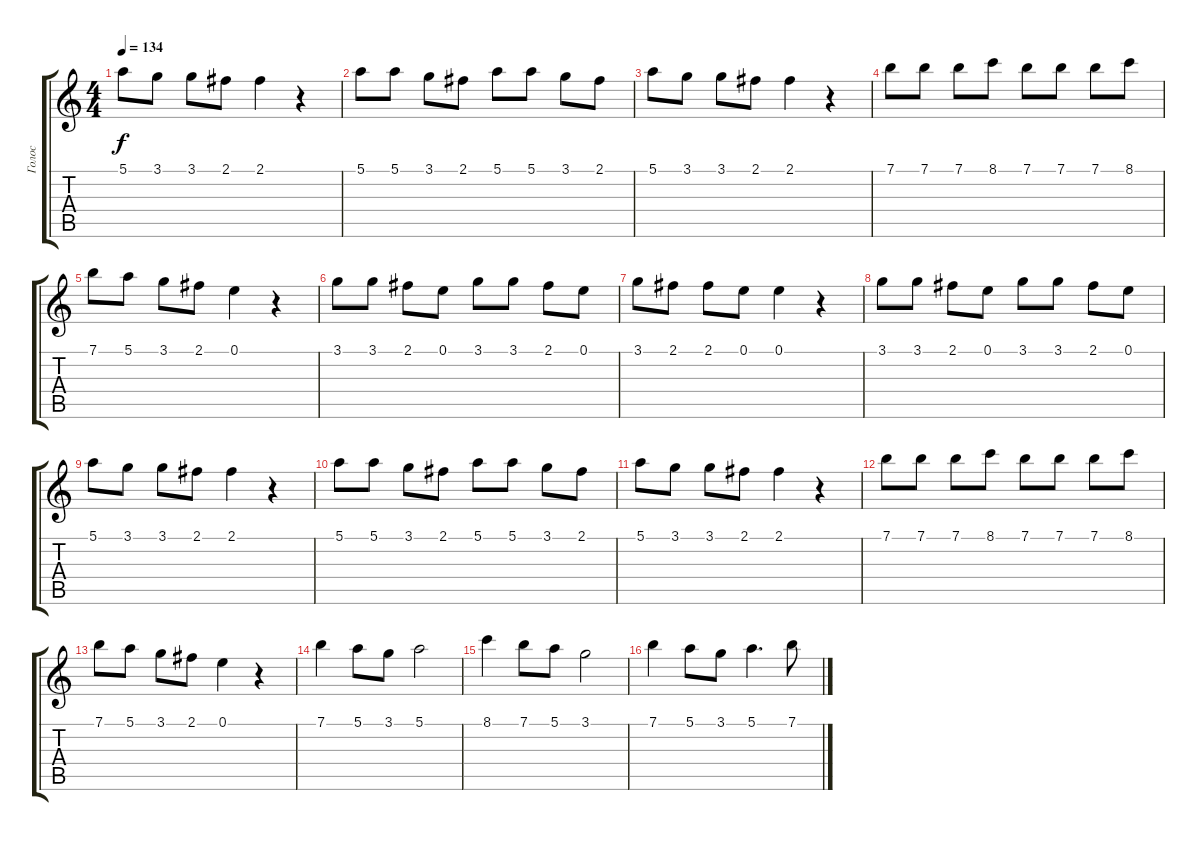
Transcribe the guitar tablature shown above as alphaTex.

\track ("Голос" "Голос") {instrument acousticguitarnylon}
\staff {score tabs}
\tuning (E4 B3 G3 D3 A2 E2) {hide}
\ts (4 4)
\tempo 134
\clef g2
\ks c
5.1.8{dy f} 3.1.8 3.1.8 2.1.8 2.1.4 r.4 |
5.1.8 5.1.8 3.1.8 2.1.8 5.1.8 5.1.8 3.1.8 2.1.8 |
5.1.8 3.1.8 3.1.8 2.1.8 2.1.4 r.4 |
7.1.8 7.1.8 7.1.8 8.1.8 7.1.8 7.1.8 7.1.8 8.1.8 |
7.1.8 5.1.8 3.1.8 2.1.8 0.1.4 r.4 |
3.1.8 3.1.8 2.1.8 0.1.8 3.1.8 3.1.8 2.1.8 0.1.8 |
3.1.8 2.1.8 2.1.8 0.1.8 0.1.4 r.4 |
3.1.8 3.1.8 2.1.8 0.1.8 3.1.8 3.1.8 2.1.8 0.1.8 |
5.1.8 3.1.8 3.1.8 2.1.8 2.1.4 r.4 |
5.1.8 5.1.8 3.1.8 2.1.8 5.1.8 5.1.8 3.1.8 2.1.8 |
5.1.8 3.1.8 3.1.8 2.1.8 2.1.4 r.4 |
7.1.8 7.1.8 7.1.8 8.1.8 7.1.8 7.1.8 7.1.8 8.1.8 |
7.1.8 5.1.8 3.1.8 2.1.8 0.1.4 r.4 |
7.1.4 5.1.8 3.1.8 5.1.2 |
8.1.4 7.1.8 5.1.8 3.1.2 |
7.1.4 5.1.8 3.1.8 5.1.4{d} 7.1.8
